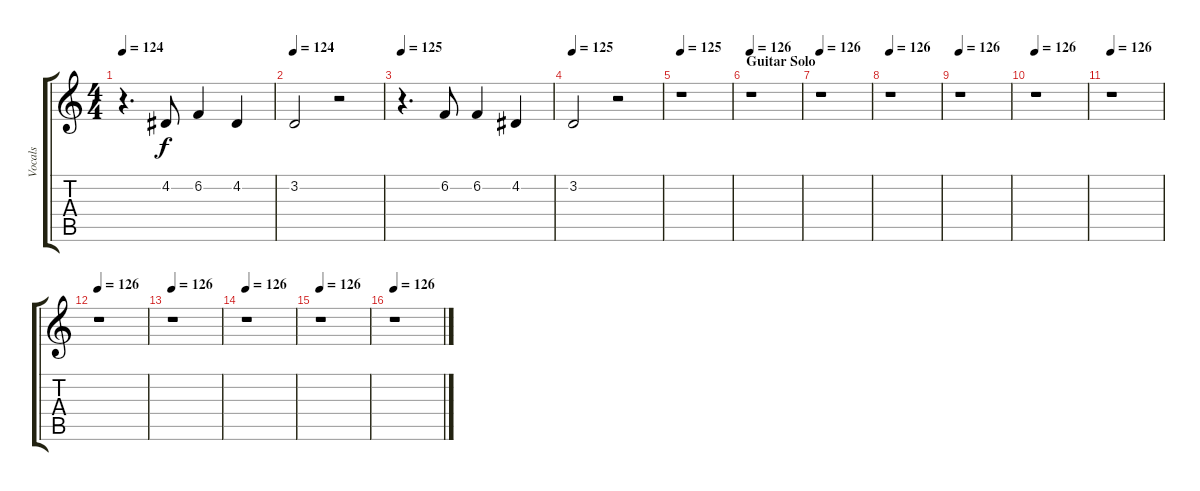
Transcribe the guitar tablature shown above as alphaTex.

\track ("Vocals" "Vocals") {instrument altosax}
\staff {score tabs}
\tuning (E4 B3 G3 D3 A2 E2) {hide}
\ts (4 4)
\tempo 124
\clef g2
\ks c
r.4{d dy f} 4.2.8 6.2.4 4.2.4 |
\tempo 124
3.2.2 r.2 |
\tempo 125
r.4{d} 6.2.8 6.2.4 4.2.4 |
\tempo 125
3.2.2 r.2 |
\tempo 125
r.1 |
\section ("" "Guitar Solo")
\tempo 126
r.1 |
\tempo 126
r.1 |
\tempo 126
r.1 |
\tempo 126
r.1 |
\tempo 126
r.1 |
\tempo 126
r.1 |
\tempo 126
r.1 |
\tempo 126
r.1 |
\tempo 126
r.1 |
\tempo 126
r.1 |
\tempo 126
r.1
